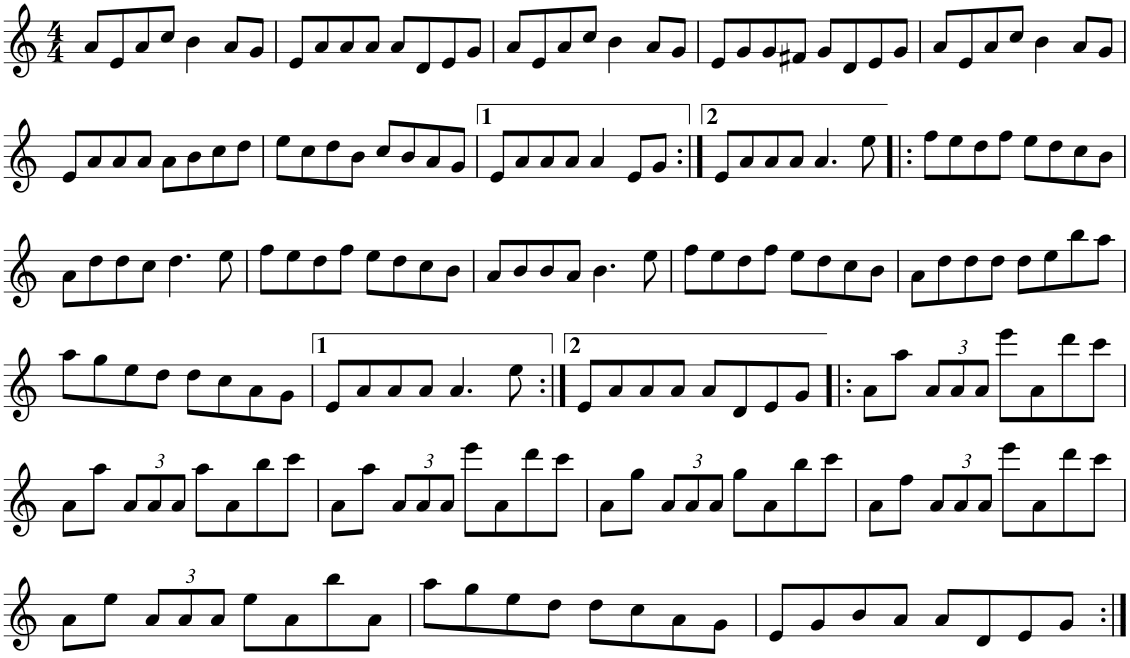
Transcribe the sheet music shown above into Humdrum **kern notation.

**kern
*part1
*staff1
*I"Piano
*I'Pno
*clefG2
*k[]
*M4/4
=1
8a/L
8e/
8a/
8cc/J
4b\
8a/L
8g/J
=2
8e/L
8a/
8a/
8a/J
8a/L
8d/
8e/
8g/J
=3
8a/L
8e/
8a/
8cc/J
4b\
8a/L
8g/J
=4
8e/L
8g/
8g/
8f#X/J
8g/L
8d/
8e/
8g/J
=5
8a/L
8e/
8a/
8cc/J
4b\
8a/L
8g/J
!!LO:LB:g=z
=6
8e/L
8a/
8a/
8a/J
8a\L
8b\
8cc\
8dd\J
=7
8ee\L
8cc\
8dd\
8b\J
8cc/L
8b/
8a/
8g/J
=8
8e/L
8a/
8a/
8a/J
4a/
8e/L
8g/J
=9:|!
8e/L
8a/
8a/
8a/J
4.a/
8ee\
=10!|:
8ff\L
8ee\
8dd\
8ff\J
8ee\L
8dd\
8cc\
8b\J
!!LO:LB:g=z
=11
8a\L
8dd\
8dd\
8cc\J
4.dd\
8ee\
=12
8ff\L
8ee\
8dd\
8ff\J
8ee\L
8dd\
8cc\
8b\J
=13
8a/L
8b/
8b/
8a/J
4.b\
8ee\
=14
8ff\L
8ee\
8dd\
8ff\J
8ee\L
8dd\
8cc\
8b\J
=15
8a\L
8dd\
8dd\
8dd\J
8dd\L
8ee\
8bb\
8aa\J
!!LO:LB:g=z
=16
8aa\L
8gg\
8ee\
8dd\J
8dd\L
8cc\
8a\
8g\J
=17
8e/L
8a/
8a/
8a/J
4.a/
8ee\
=18:|!
8e/L
8a/
8a/
8a/J
8a/L
8d/
8e/
8g/J
=19!|:
8a\L
8aa\J
*Xbrackettup
12a/L
12a/
12a/J
8eee\L
8a\
8ddd\
8ccc\J
!!LO:LB:g=z
=20
8a\L
8aa\J
12a/L
12a/
12a/J
8aa\L
8a\
8bb\
8ccc\J
=21
8a\L
8aa\J
12a/L
12a/
12a/J
8eee\L
8a\
8ddd\
8ccc\J
=22
8a\L
8gg\J
12a/L
12a/
12a/J
8gg\L
8a\
8bb\
8ccc\J
=23
8a\L
8ff\J
12a/L
12a/
12a/J
8eee\L
8a\
8ddd\
8ccc\J
!!LO:LB:g=z
=24
8a\L
8ee\J
12a/L
12a/
12a/J
8ee\L
8a\
8bb\
8a\J
=25
8aa\L
8gg\
8ee\
8dd\J
8dd\L
8cc\
8a\
8g\J
=26
8e/L
8g/
8b/
8a/J
8a/L
8d/
8e/
8g/J
=:|!
*-
